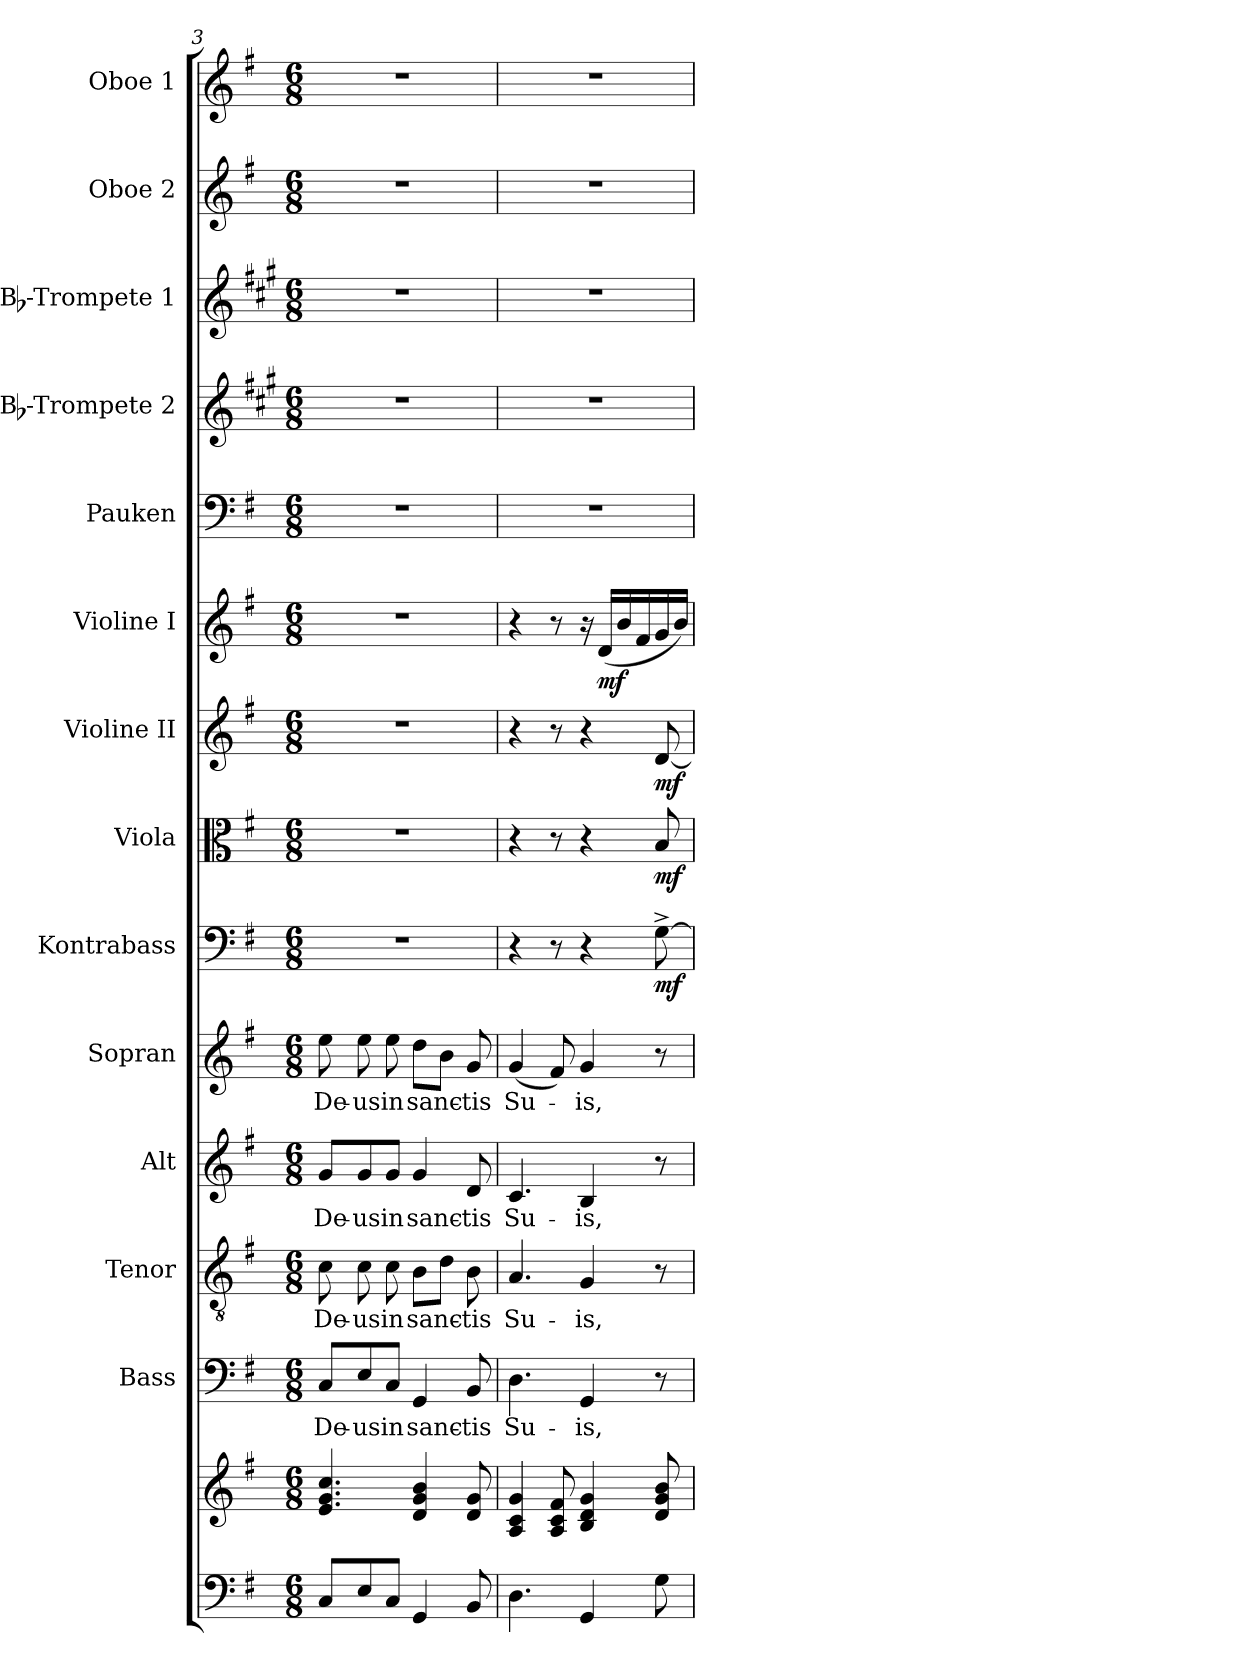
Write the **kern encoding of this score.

**kern	**kern	**kern	**text	**kern	**text	**kern	**text	**kern	**text	**kern	**dynam	**kern	**dynam	**kern	**dynam	**kern	**dynam	**kern	**kern	**kern	**kern	**kern
*part14	*part14	*part13	*part13	*part12	*part12	*part11	*part11	*part10	*part10	*part9	*part9	*part8	*part8	*part7	*part7	*part6	*part6	*part5	*part4	*part3	*part2	*part1
*staff15	*staff14	*staff13	*staff13	*staff12	*staff12	*staff11	*staff11	*staff10	*staff10	*staff9	*staff9	*staff8	*staff8	*staff7	*staff7	*staff6	*staff6	*staff5	*staff4	*staff3	*staff2	*staff1
*	*	*I"Bass	*	*I"Tenor	*	*I"Alt	*	*I"Sopran	*	*I"Kontrabass	*	*I"Viola	*	*I"Violine II	*	*I"Violine I	*	*I"Pauken	*I"Bb-Trompete 2	*I"Bb-Trompete 1	*I"Oboe 2	*I"Oboe 1
*	*	*I'B.	*	*I'T.	*	*I'A.	*	*I'S.	*	*I'Kb.	*	*I'Vla.	*	*I'Vl. II	*	*I'Vl. I	*	*I'Pk.	*I'Bb Trp. 2	*I'Bb Trp. 1	*I'Ob. 2	*I'Ob. 1
*clefF4	*clefG2	*clefF4	*	*clefGv2	*	*clefG2	*	*clefG2	*	*clefF4	*	*clefC3	*	*clefG2	*	*clefG2	*	*clefF4	*clefG2	*clefG2	*clefG2	*clefG2
*	*	*	*	*	*	*	*	*	*	*ITrd7c12	*	*	*	*	*	*	*	*	*ITrd1c2	*ITrd1c2	*	*
*k[f#]	*k[f#]	*k[f#]	*	*k[f#]	*	*k[f#]	*	*k[f#]	*	*k[f#]	*	*k[f#]	*	*k[f#]	*	*k[f#]	*	*k[f#]	*k[f#]	*k[f#]	*k[f#]	*k[f#]
*G:	*G:	*G:	*	*G:	*	*G:	*	*G:	*	*G:	*	*G:	*	*G:	*	*G:	*	*G:	*G:	*G:	*G:	*G:
*M6/8	*M6/8	*M6/8	*	*M6/8	*	*M6/8	*	*M6/8	*	*M6/8	*	*M6/8	*	*M6/8	*	*M6/8	*	*M6/8	*M6/8	*M6/8	*M6/8	*M6/8
=3	=3	=3	=3	=3	=3	=3	=3	=3	=3	=3	=3	=3	=3	=3	=3	=3	=3	=3	=3	=3	=3	=3
!	!	!	!LO:LY:b	!	!LO:LY:b	!	!LO:LY:b	!	!LO:LY:b	!	!	!	!	!	!	!	!	!	!	!	!	!
8C/L	4.e/ 4.g/ 4.cc/	8C/L	De-	8c\	De-	8g/L	De-	8ee\	De-	2.r	.	2.r	.	2.r	.	2.r	.	2.r	2.r	2.r	2.r	2.r
!	!	!	!LO:LY:b	!	!LO:LY:b	!	!LO:LY:b	!	!LO:LY:b	!	!	!	!	!	!	!	!	!	!	!	!	!
8E/	.	8E/	-us	8c\	-us	8g/	-us	8ee\	-us	.	.	.	.	.	.	.	.	.	.	.	.	.
!	!	!	!LO:LY:b	!	!LO:LY:b	!	!LO:LY:b	!	!LO:LY:b	!	!	!	!	!	!	!	!	!	!	!	!	!
8C/J	.	8C/J	in	8c\	in	8g/J	in	8ee\	in	.	.	.	.	.	.	.	.	.	.	.	.	.
!	!	!	!LO:LY:b	!	!LO:LY:b	!	!LO:LY:b	!	!LO:LY:b	!	!	!	!	!	!	!	!	!	!	!	!	!
4GG/	4d/ 4g/ 4b/	4GG/	sanc-	8B\L	sanc-	4g/	sanc-	8dd\L	sanc-	.	.	.	.	.	.	.	.	.	.	.	.	.
.	.	.	.	8d\J	.	.	.	8b\J	.	.	.	.	.	.	.	.	.	.	.	.	.	.
!	!	!	!LO:LY:b	!	!LO:LY:b	!	!LO:LY:b	!	!LO:LY:b	!	!	!	!	!	!	!	!	!	!	!	!	!
8BB/	8d/ 8g/	8BB/	-tis	8B\	-tis	8d/	-tis	8g/	-tis	.	.	.	.	.	.	.	.	.	.	.	.	.
=4	=4	=4	=4	=4	=4	=4	=4	=4	=4	=4	=4	=4	=4	=4	=4	=4	=4	=4	=4	=4	=4	=4
!	!	!	!LO:LY:b	!	!LO:LY:b	!	!LO:LY:b	!	!LO:LY:b	!	!	!	!	!	!	!	!	!	!	!	!	!
4.D\	4A/ 4c/ 4g/	4.D\	Su-	4.A/	Su-	4.c/	Su-	(<4g/	Su-	4r	.	4r	.	4r	.	4r	.	2.r	2.r	2.r	2.r	2.r
.	8A/ 8c/ 8f#/	.	.	.	.	.	.	8f#/)	.	8r	.	8r	.	8r	.	8r	.	.	.	.	.	.
!	!	!	!LO:LY:b	!	!LO:LY:b	!	!LO:LY:b	!	!LO:LY:b	!	!	!	!	!	!	!	!	!	!	!	!	!
4GG/	4B/ 4d/ 4g/	4GG/	-is,	4G/	-is,	4B/	-is,	4g/	-is,	4r	.	4r	.	4r	.	16r	.	.	.	.	.	.
!	!	!	!	!	!	!	!	!	!	!	!	!	!	!	!	!	!LO:DY:b	!	!	!	!	!
.	.	.	.	.	.	.	.	.	.	.	.	.	.	.	.	(<16d/LL	mf	.	.	.	.	.
.	.	.	.	.	.	.	.	.	.	.	.	.	.	.	.	16b/	.	.	.	.	.	.
.	.	.	.	.	.	.	.	.	.	.	.	.	.	.	.	16f#/	.	.	.	.	.	.
!	!	!	!	!	!	!	!	!	!	!	!LO:DY:b	!	!LO:DY:b	!	!LO:DY:b	!	!	!	!	!	!	!
8G\	8d/ 8g/ 8b/	8r	.	8r	.	8r	.	8r	.	[8GG^>\	mf	8B/	mf	[8d/	mf	16g/	.	.	.	.	.	.
.	.	.	.	.	.	.	.	.	.	.	.	.	.	.	.	16b/JJ)	.	.	.	.	.	.
=	=	=	=	=	=	=	=	=	=	=	=	=	=	=	=	=	=	=	=	=	=	=
*-	*-	*-	*-	*-	*-	*-	*-	*-	*-	*-	*-	*-	*-	*-	*-	*-	*-	*-	*-	*-	*-	*-
